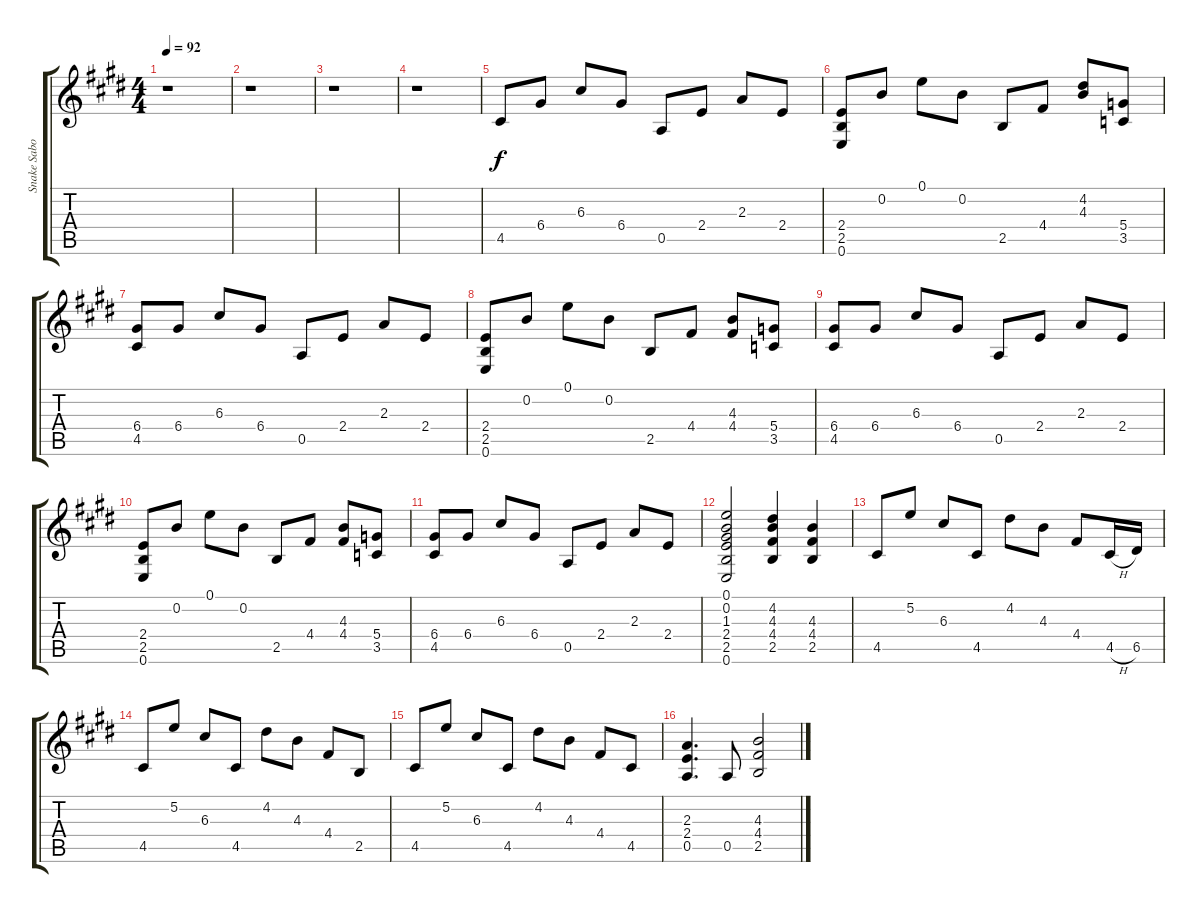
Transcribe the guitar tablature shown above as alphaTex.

\track ("Snake Sabo" "Snake Sabo") {instrument acousticguitarsteel}
\staff {score tabs}
\tuning (E4 B3 G3 D3 A2 E2) {hide}
\ts (4 4)
\tempo 92
\clef g2
\ks e
r.1{dy f} |
r.1 |
r.1 |
r.1 |
4.5.8{volume 14} 6.4.8 6.3.8 6.4.8 0.5.8 2.4.8 2.3.8 2.4.8 |
(2.4 2.5 0.6).8 0.2.8 0.1.8 0.2.8 2.5.8 4.4.8 (4.2 4.3).8 (5.4 3.5).8 |
(6.4 4.5).8 6.4.8 6.3.8 6.4.8 0.5.8 2.4.8 2.3.8 2.4.8 |
(2.4 2.5 0.6).8 0.2.8 0.1.8 0.2.8 2.5.8 4.4.8 (4.3 4.4).8 (5.4 3.5).8 |
(6.4 4.5).8 6.4.8 6.3.8 6.4.8 0.5.8 2.4.8 2.3.8 2.4.8 |
(2.4 2.5 0.6).8 0.2.8 0.1.8 0.2.8 2.5.8 4.4.8 (4.3 4.4).8 (5.4 3.5).8 |
(6.4 4.5).8 6.4.8 6.3.8 6.4.8 0.5.8 2.4.8 2.3.8 2.4.8 |
(0.1 0.2 1.3 2.4 2.5 0.6).2 (4.2 4.3 4.4 2.5).4 (4.3 4.4 2.5).4 |
4.5.8 5.2.8 6.3.8 4.5.8 4.2.8 4.3.8 4.4.8 4.5{h}.16 6.5.16 |
4.5.8 5.2.8 6.3.8 4.5.8 4.2.8 4.3.8 4.4.8 2.5.8 |
4.5.8 5.2.8 6.3.8 4.5.8 4.2.8 4.3.8 4.4.8 4.5.8 |
(2.3 2.4 0.5).4{d} 0.5.8 (4.3 4.4 2.5).2
